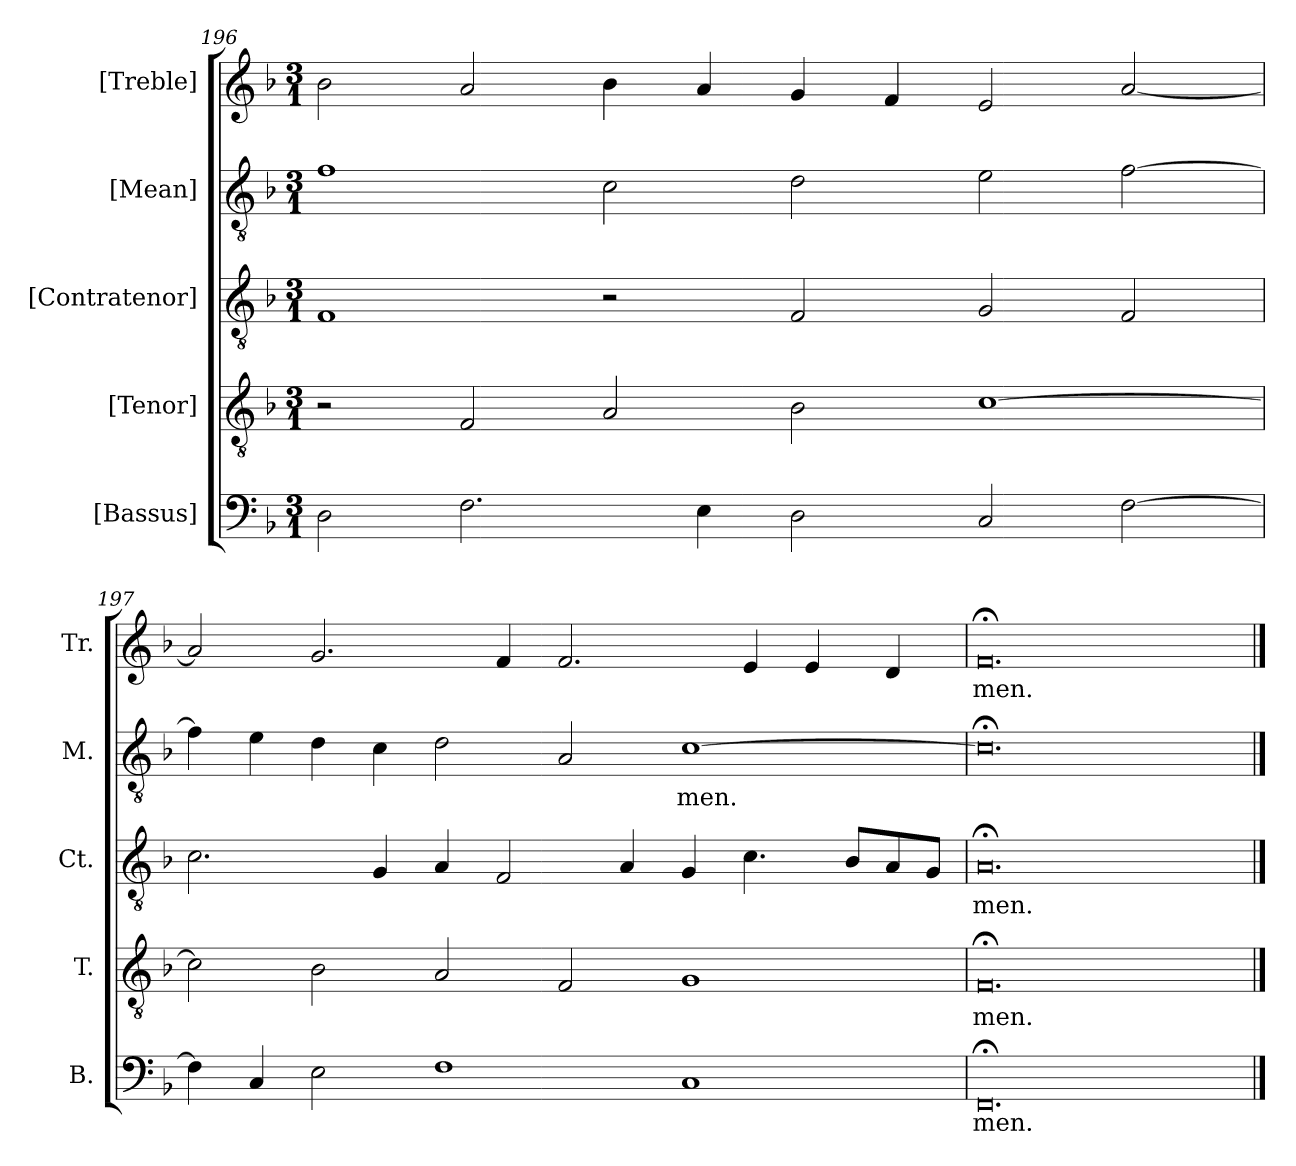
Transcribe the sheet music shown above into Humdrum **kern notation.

**kern	**text	**kern	**text	**kern	**text	**kern	**text	**kern	**text
*part5	*part5	*part4	*part4	*part3	*part3	*part2	*part2	*part1	*part1
*staff5	*staff5	*staff4	*staff4	*staff3	*staff3	*staff2	*staff2	*staff1	*staff1
*I"[Bassus]	*	*I"[Tenor]	*	*I"[Contratenor]	*	*I"[Mean]	*	*I"[Treble]	*
*I'B.	*	*I'T.	*	*I'Ct.	*	*I'M.	*	*I'Tr.	*
*clefF4	*	*clefGv2	*	*clefGv2	*	*clefGv2	*	*clefG2	*
*	*	*ITrd7c12	*	*ITrd7c12	*	*ITrd7c12	*	*	*
*k[b-]	*	*k[b-]	*	*k[b-]	*	*k[b-]	*	*k[b-]	*
*F:	*	*F:	*	*F:	*	*F:	*	*F:	*
*M3/1	*	*M3/1	*	*M3/1	*	*M3/1	*	*M3/1	*
=196	=196	=196	=196	=196	=196	=196	=196	=196	=196
2Di\	.	2r	.	1FFi	.	1Fi	.	2b-i\	.
2.Fi\	.	2FFi/	.	.	.	.	.	2ai/	.
.	.	2AAi/	.	2r	.	2Ci\	.	4b-i\	.
4Ei\	.	.	.	.	.	.	.	4ai/	.
2Di\	.	2BB-i\	.	2FFi/	.	2Di\	.	4gi/	.
.	.	.	.	.	.	.	.	4fi/	.
2Ci/	.	[>1Ci	.	2GGi/	.	2Ei\	.	2ei/	.
[>2Fi\	.	.	.	2FFi/	.	[>2Fi\	.	[<2ai/	.
=197	=197	=197	=197	=197	=197	=197	=197	=197	=197
4Fi\]	.	2Ci\]	.	2.Ci\	.	4Fi\]	.	2ai/]	.
4Ci/	.	.	.	.	.	4Ei\	.	.	.
2Ei\	.	2BB-i\	.	.	.	4Di\	.	2.gi/	.
.	.	.	.	4GGi/	.	4Ci\	.	.	.
1Fi	.	2AAi/	.	4AAi/	.	2Di\	.	.	.
.	.	.	.	2FFi/	.	.	.	4fi/	.
.	.	2FFi/	.	.	.	2AAi/	.	2.fi/	.
.	.	.	.	4AAi/	.	.	.	.	.
!	!	!	!	!	!	!	!LO:LY:b:color=#000000	!	!
1Ci	.	1GGi	.	4GGi/	.	[>1Ci	-men.	.	.
.	.	.	.	4.Ci\	.	.	.	4ei/	.
.	.	.	.	.	.	.	.	4ei/	.
.	.	.	.	8BB-i/L	.	.	.	.	.
.	.	.	.	8AAi/	.	.	.	4di/	.
.	.	.	.	8GGi/J	.	.	.	.	.
=198	=198	=198	=198	=198	=198	=198	=198	=198	=198
!	!LO:LY:b:color=#000000	!	!	!	!	!	!	!	!
!	!	!	!LO:LY:b:color=#000000	!	!	!	!	!	!
!	!	!	!	!	!LO:LY:b:color=#000000	!	!	!	!
!	!	!	!	!	!	!	!	!	!LO:LY:b:color=#000000
0.FF;i	-men.	0.FF;i	-men.	0.AA;i	-men.	0.C;i]	.	0.f;i	-men.
==	==	==	==	==	==	==	==	==	==
*-	*-	*-	*-	*-	*-	*-	*-	*-	*-
